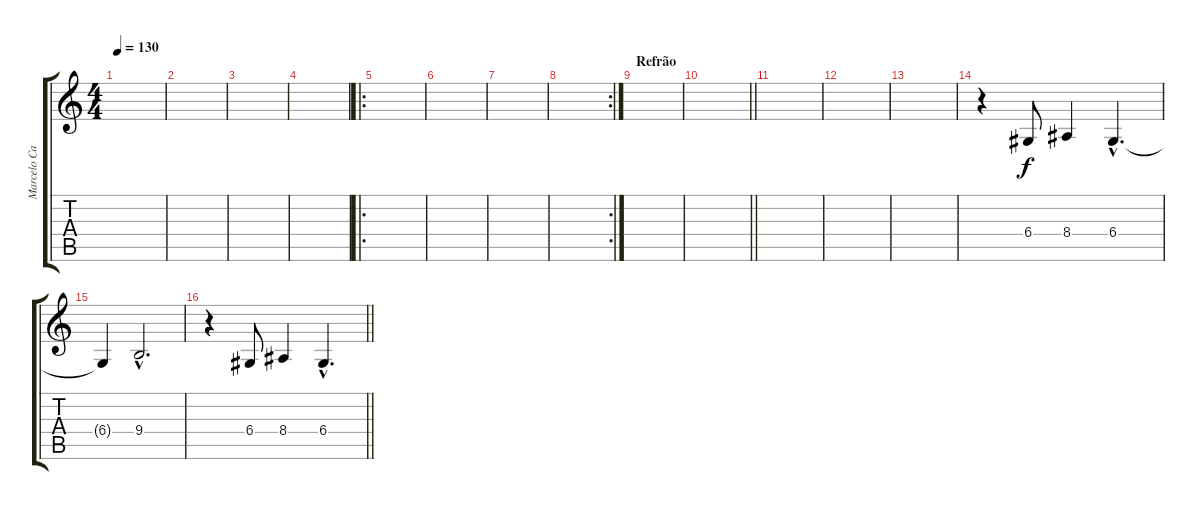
\track ("Marcelo Camelo (Vocal)" "Marcelo Ca") {instrument synthvoice}
\staff {score tabs}
\tuning (E4 B3 G3 D3 A2 E2) {hide}
\ts (4 4)
\tempo 130
\clef g2
\ks c
|
|
|
|
\ro
|
|
|
\rc 2
|
\section ("" "Refrão")
|
\barLineRight lightlight
|
|
|
|
r.4 6.4.8 8.4.4 6.4{hac}.4{d} |
6.4{t}.4 9.4{hac}.2{d} |
\barLineRight lightlight
r.4 6.4.8 8.4.4 6.4{hac}.4{d}
